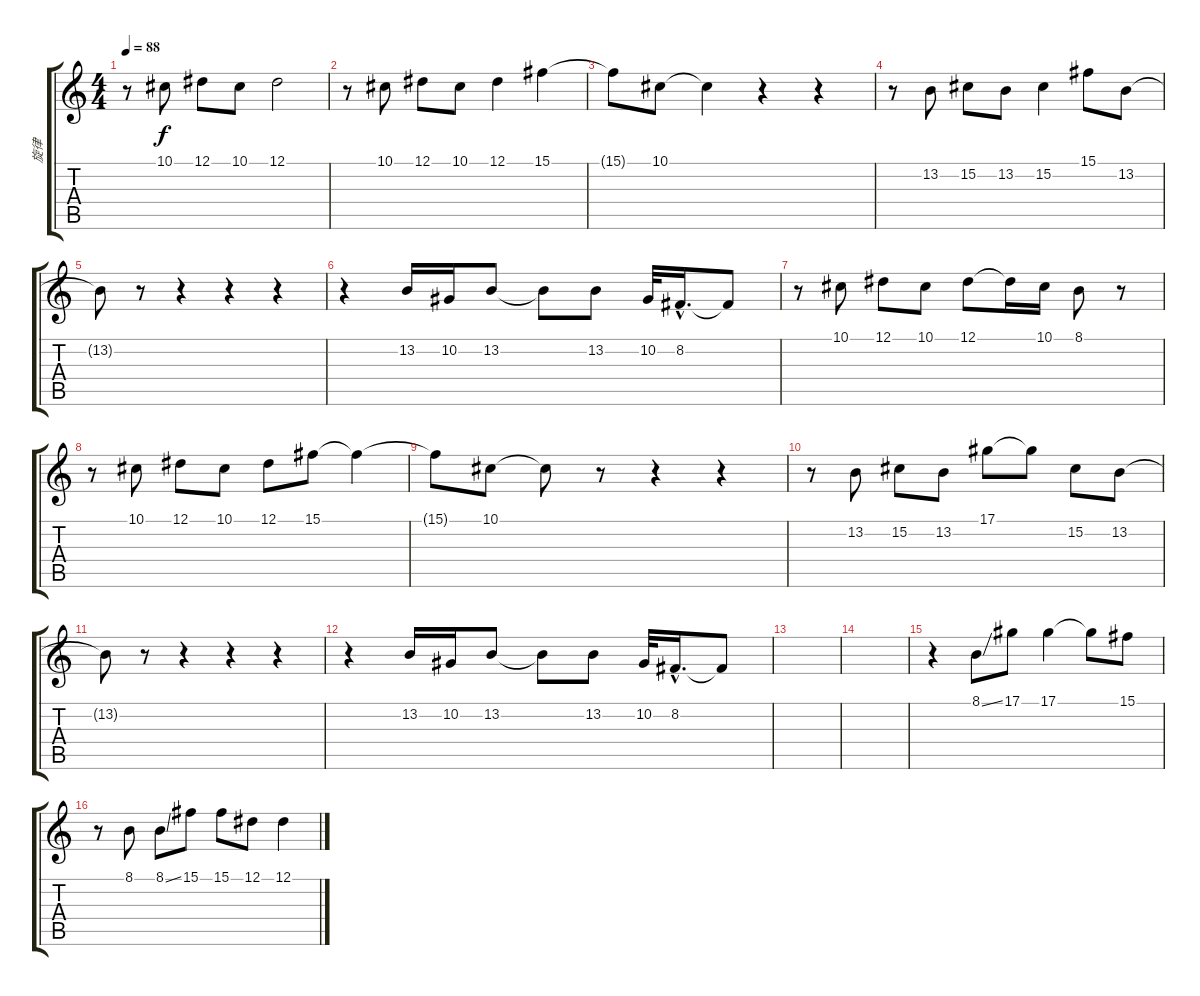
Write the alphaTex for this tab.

\track ("旋律" "旋律") {instrument voiceoohs}
\staff {score tabs}
\tuning (Eb4 Bb3 Gb3 Db3 Ab2 Eb2) {hide}
\ts (4 4)
\tempo 88
\clef g2
\ks c
r.8{dy f} 10.1.8 12.1.8 10.1.8 12.1.2 |
r.8 10.1.8 12.1.8 10.1.8 12.1.4 15.1.4 |
15.1{t}.8 10.1.8 10.1{t}.4 r.4 r.4 |
r.8 13.2.8 15.2.8 13.2.8 15.2.4 15.1.8 13.2.8 |
13.2{t}.8 r.8 r.4 r.4 r.4 |
r.4 13.2.16 10.2.16 13.2.8 13.2{t}.8 13.2.8 10.2.32 8.2{hac}.16{d} 8.2{t}.8 |
r.8 10.1.8 12.1.8 10.1.8 12.1.8 12.1{t}.16 10.1.16 8.1.8 r.8 |
r.8 10.1.8 12.1.8 10.1.8 12.1.8 15.1.8 15.1{t}.4 |
15.1{t}.8 10.1.8 10.1{t}.8 r.8 r.4 r.4 |
r.8 13.2.8 15.2.8 13.2.8 17.1.8 17.1{t}.8 15.2.8 13.2.8 |
13.2{t}.8 r.8 r.4 r.4 r.4 |
r.4 13.2.16 10.2.16 13.2.8 13.2{t}.8 13.2.8 10.2.32 8.2{hac}.16{d} 8.2{t}.8 |
|
|
r.4 8.1{ss}.8 17.1.8 17.1.4 17.1{t}.8 15.1.8 |
r.8 8.1.8 8.1{ss}.8 15.1.8 15.1.8 12.1.8 12.1.4
